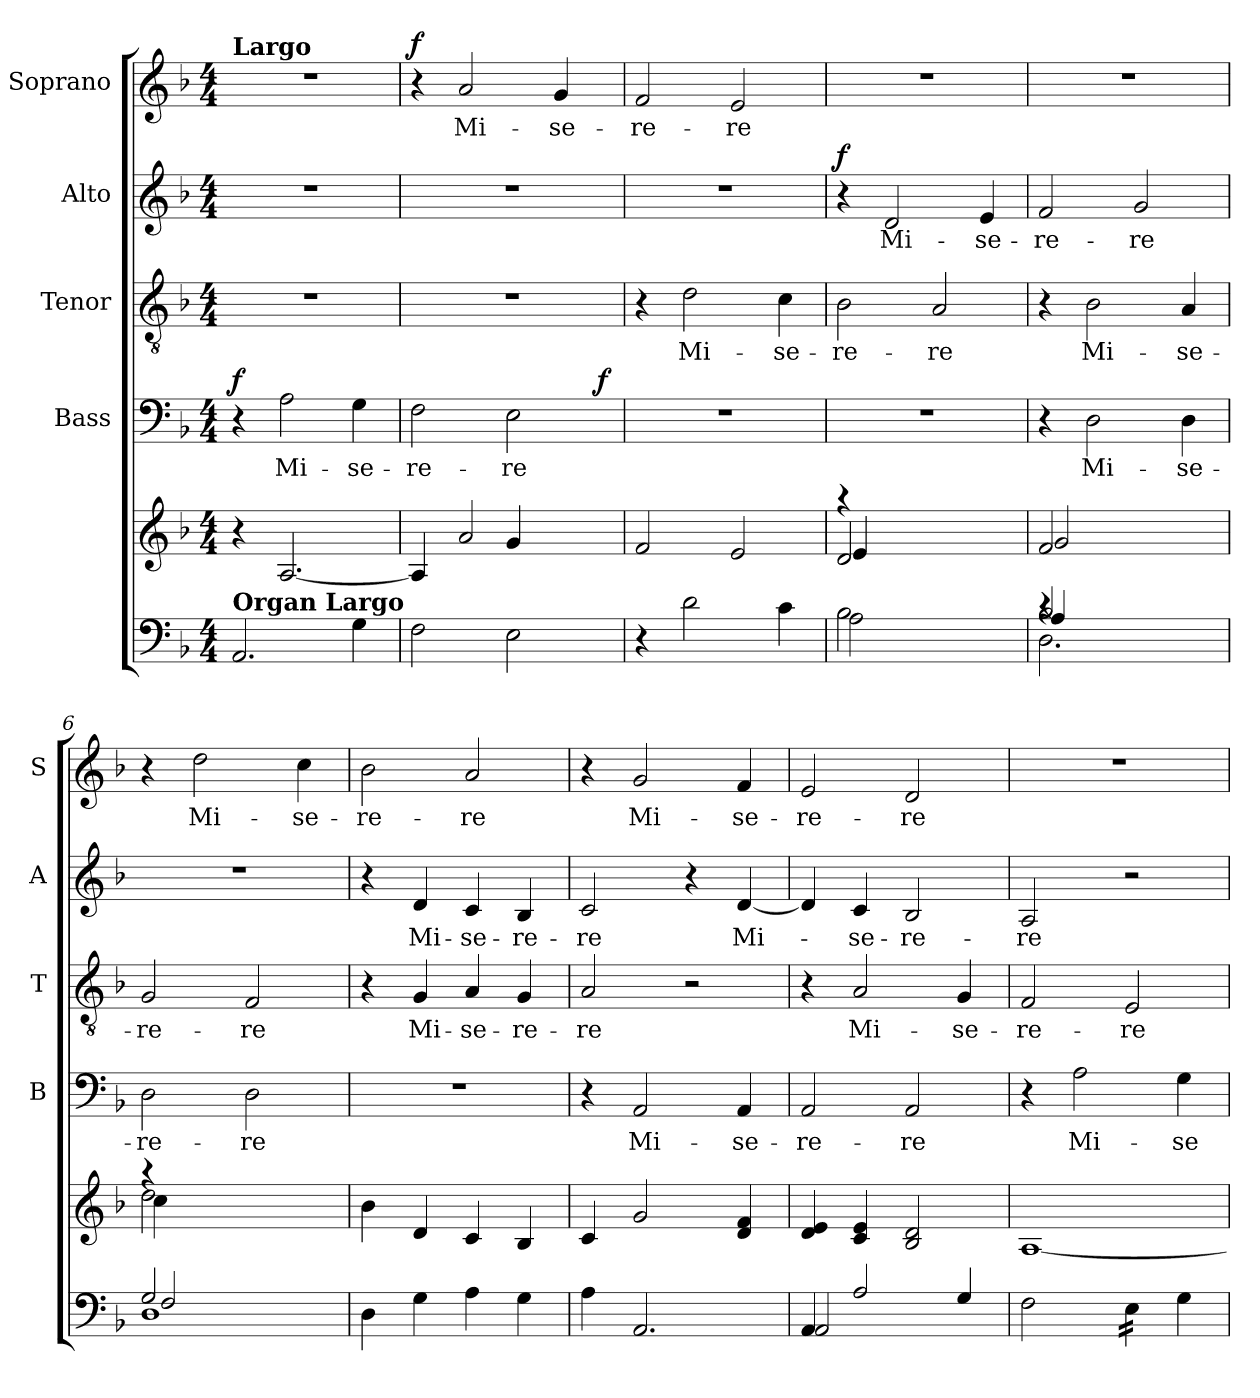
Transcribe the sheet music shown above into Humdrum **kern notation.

**kern	**kern	**kern	**text	**dynam	**kern	**text	**kern	**text	**dynam	**kern	**text	**dynam
*part5	*part5	*part4	*part4	*part4	*part3	*part3	*part2	*part2	*part2	*part1	*part1	*part1
*staff6	*staff5	*staff4	*staff4	*staff4	*staff3	*staff3	*staff2	*staff2	*staff2	*staff1	*staff1	*staff1
*	*	*I"Bass	*	*	*I"Tenor	*	*I"Alto	*	*	*I"Soprano	*	*
*	*	*I'B	*	*	*I'T	*	*I'A	*	*	*I'S	*	*
*clefF4	*clefG2	*clefF4	*	*	*clefGv2	*	*clefG2	*	*	*clefG2	*	*
*k[b-]	*k[b-]	*k[b-]	*	*	*k[b-]	*	*k[b-]	*	*	*k[b-]	*	*
*F:	*F:	*F:	*	*	*F:	*	*F:	*	*	*F:	*	*
*M4/4	*M4/4	*M4/4	*	*	*M4/4	*	*M4/4	*	*	*M4/4	*	*
=1	=1	=1	=1	=1	=1	=1	=1	=1	=1	=1	=1	=1
!	!	!	!	!	!	!	!	!	!	!LO:TX:a:B:t=Largo	!	!
!LO:TX:a:B:t=Organ Largo	!	!	!	!	!	!	!	!	!	!	!	!
!	!	!	!	!LO:DY:b	!	!	!	!	!	!	!	!
2.AA/	4r	4r	.	f	1r	.	1r	.	.	1r	.	.
!	!	!	!LO:LY:b	!	!	!	!	!	!	!	!	!
.	[<2.A/	2A\	Mi-	.	.	.	.	.	.	.	.	.
!	!	!	!LO:LY:b:rj	!	!	!	!	!	!	!	!	!
4G\	.	4G\	-se-	.	.	.	.	.	.	.	.	.
=2	=2	=2	=2	=2	=2	=2	=2	=2	=2	=2	=2	=2
*	*^	*	*	*	*	*	*	*	*	*	*	*
!	!	!	!	!LO:LY:b	!	!	!	!	!	!	!	!	!LO:DY:b
*	*	*	*^	*	*	*	*	*	*	*	*	*	*
2F\	4A/]	2ryy	2F\	2ryy	-re-	.	1r	.	1r	.	.	4r	.	f
!	!	!	!	!	!	!	!	!	!	!	!	!	!LO:LY:b	!
.	2a/	.	.	.	.	.	.	.	.	.	.	2a/	Mi-	.
!	!	!	!	!	!LO:LY:b	!	!	!	!	!	!	!	!	!
2E\	.	4g/	2E\	4ryy	-re	.	.	.	.	.	.	.	.	.
!	!	!	!	!	!	!	!	!	!	!	!	!	!LO:LY:b:rj	!
.	4ryy	4ryy	.	8ryy	.	.	.	.	.	.	.	4g/	-se-	.
.	.	.	.	32ryy	.	.	.	.	.	.	.	.	.	.
!	!	!	!	!	!	!LO:DY:a	!	!	!	!	!	!	!	!
.	.	.	.	16.ryy	.	f	.	.	.	.	.	.	.	.
=3	=3	=3	=3	=3	=3	=3	=3	=3	=3	=3	=3	=3	=3	=3
!	!	!	!	!	!	!	!	!	!	!	!	!	!LO:LY:b	!
*	*v	*v	*	*	*	*	*	*	*	*	*	*	*	*
*	*	*v	*v	*	*	*	*	*	*	*	*	*	*
4r	2f/	1r	.	.	4r	.	1r	.	.	2f/	-re-	.
!	!	!	!	!	!	!LO:LY:b	!	!	!	!	!	!
2d\	.	.	.	.	2d\	Mi-	.	.	.	.	.	.
!	!	!	!	!	!	!	!	!	!	!	!LO:LY:b	!
.	2e/	.	.	.	.	.	.	.	.	2e/	-re	.
!	!	!	!	!	!	!LO:LY:b:rj	!	!	!	!	!	!
4c\	.	.	.	.	4c\	-se-	.	.	.	.	.	.
=4	=4	=4	=4	=4	=4	=4	=4	=4	=4	=4	=4	=4
*^	*^	*	*	*	*	*	*	*	*	*	*	*
*	*	*	*^	*	*	*	*	*	*	*	*	*	*	*
!	!	!	!	!	!	!	!	!	!LO:LY:b	!	!	!LO:DY:b	!	!	!
2B-\	2A\	4raa	2d/	4e/	1r	.	.	2B-\	-re-	4r	.	f	1r	.	.
!	!	!	!	!	!	!	!	!	!	!	!LO:LY:b	!	!	!	!
.	.	2ryy	.	2ryy	.	.	.	.	.	2d/	Mi-	.	.	.	.
!	!	!	!	!	!	!	!	!	!LO:LY:b	!	!	!	!	!	!
2ryy	2ryy	.	2ryy	.	.	.	.	2A/	-re	.	.	.	.	.	.
!	!	!	!	!	!	!	!	!	!	!	!LO:LY:b:rj	!	!	!	!
.	.	4ryy	.	4ryy	.	.	.	.	.	4e/	-se-	.	.	.	.
=5	=5	=5	=5	=5	=5	=5	=5	=5	=5	=5	=5	=5	=5	=5	=5
*^	*^	*	*	*	*	*	*	*	*	*	*	*	*	*	*
!	!	!	!	!	!	!	!	!	!	!	!	!	!LO:LY:b	!	!	!	!
*	*	*	*	*	*v	*v	*	*	*	*	*	*	*	*	*	*	*
4rc	2B-/	2.D\	4A/	2f/	2g/	4r	.	.	4r	.	2f/	-re-	.	1r	.	.
!	!	!	!	!	!	!	!LO:LY:b	!	!	!LO:LY:b	!	!	!	!	!	!
4ryy	.	.	4ryy	.	.	2D\	Mi-	.	2B-\	Mi-	.	.	.	.	.	.
!	!	!	!	!	!	!	!	!	!	!	!	!LO:LY:b	!	!	!	!
2ryy	4ryy	.	2ryy	2ryy	2ryy	.	.	.	.	.	2g/	-re	.	.	.	.
!	!	!	!	!	!	!	!LO:LY:b:rj	!	!	!LO:LY:b:rj	!	!	!	!	!	!
.	4ryy	4ryy	.	.	.	4D\	-se-	.	4A/	-se-	.	.	.	.	.	.
*	*	*v	*v	*	*	*	*	*	*	*	*	*	*	*	*	*
=6	=6	=6	=6	=6	=6	=6	=6	=6	=6	=6	=6	=6	=6	=6	=6
*	*	*	*	*^	*	*	*	*	*	*	*	*	*	*	*
!	!	!	!	!	!	!	!LO:LY:b	!	!	!LO:LY:b	!	!	!	!	!	!
1D	2G/	2F/	4raa	2dd\	4cc\	2D\	-re-	.	2G/	-re-	1r	.	.	4r	.	.
!	!	!	!	!	!	!	!	!	!	!	!	!	!	!	!LO:LY:b	!
.	.	.	2ryy	.	2ryy	.	.	.	.	.	.	.	.	2dd\	Mi-	.
!	!	!	!	!	!	!	!LO:LY:b	!	!	!LO:LY:b	!	!	!	!	!	!
.	2ryy	2ryy	.	2ryy	.	2D\	-re	.	2F/	-re	.	.	.	.	.	.
!	!	!	!	!	!	!	!	!	!	!	!	!	!	!	!LO:LY:b:rj	!
.	.	.	4ryy	.	4ryy	.	.	.	.	.	.	.	.	4cc\	-se-	.
*v	*v	*v	*	*	*	*	*	*	*	*	*	*	*	*	*	*
=7	=7	=7	=7	=7	=7	=7	=7	=7	=7	=7	=7	=7	=7	=7
!	!	!	!	!	!	!	!	!	!	!	!	!	!LO:LY:b	!
*	*v	*v	*v	*	*	*	*	*	*	*	*	*	*	*
4D\	4b-\	1r	.	.	4r	.	4r	.	.	2b-\	-re-	.
!	!	!	!	!	!	!LO:LY:b	!	!LO:LY:b	!	!	!	!
4G\	4d/	.	.	.	4G/	Mi-	4d/	Mi-	.	.	.	.
!	!	!	!	!	!	!LO:LY:b	!	!LO:LY:b	!	!	!LO:LY:b	!
4A\	4c/	.	.	.	4A/	-se-	4c/	-se-	.	2a/	-re	.
!	!	!	!	!	!	!LO:LY:b:rj	!	!LO:LY:b:rj	!	!	!	!
4G\	4B-/	.	.	.	4G/	-re-	4B-/	-re-	.	.	.	.
=8	=8	=8	=8	=8	=8	=8	=8	=8	=8	=8	=8	=8
!	!	!	!	!	!	!LO:LY:b	!	!LO:LY:b	!	!	!	!
4A\	4c/	4r	.	.	2A/	-re	2c/	-re	.	4r	.	.
!	!	!	!LO:LY:b	!	!	!	!	!	!	!	!LO:LY:b	!
2.AA/	2g/	2AA/	Mi-	.	.	.	.	.	.	2g/	Mi-	.
.	.	.	.	.	2r	.	4r	.	.	.	.	.
!	!	!	!LO:LY:b:rj	!	!	!	!	!LO:LY:b	!	!	!LO:LY:b:rj	!
.	4d/ 4f/	4AA/	-se-	.	.	.	[<4d/	Mi-	.	4f/	-se-	.
=9	=9	=9	=9	=9	=9	=9	=9	=9	=9	=9	=9	=9
*^	*	*	*	*	*	*	*	*	*	*	*	*
!	!	!	!	!LO:LY:b	!	!	!	!	!	!	!	!LO:LY:b	!
4AA/	2AA/	4d/ 4e/	2AA/	-re-	.	4r	.	4d/]	.	.	2e/	-re-	.
!	!	!	!	!	!	!	!LO:LY:b	!	!LO:LY:b	!	!	!	!
2A/	.	4c/ 4e/	.	.	.	2A/	Mi-	4c/	-se-	.	.	.	.
!	!	!	!	!LO:LY:b	!	!	!	!	!LO:LY:b:rj	!	!	!LO:LY:b	!
.	2ryy	2B-/ 2d/	2AA/	-re	.	.	.	2B-/	-re-	.	2d/	-re	.
!	!	!	!	!	!	!	!LO:LY:b:rj	!	!	!	!	!	!
4G/	.	.	.	.	.	4G/	-se-	.	.	.	.	.	.
*v	*v	*	*	*	*	*	*	*	*	*	*	*	*
=10	=10	=10	=10	=10	=10	=10	=10	=10	=10	=10	=10	=10
!	!	!	!	!	!	!LO:LY:b	!	!LO:LY:b	!	!	!	!
2F\	[<1A	4r	.	.	2F/	-re-	2A/	-re	.	1r	.	.
!	!	!	!LO:LY:b	!	!	!	!	!	!	!	!	!
.	.	2A\	Mi-	.	.	.	.	.	.	.	.	.
!	!	!	!	!	!	!LO:LY:b	!	!	!	!	!	!
*tremolo	*	*	*	*	*	*	*	*	*	*	*	*
16E\LL	.	.	.	.	2E/	-re	2r	.	.	.	.	.
16E\	.	.	.	.	.	.	.	.	.	.	.	.
16E\	.	.	.	.	.	.	.	.	.	.	.	.
16E\JJ	.	.	.	.	.	.	.	.	.	.	.	.
*Xtremolo	*	*	*	*	*	*	*	*	*	*	*	*
!	!	!	!LO:LY:b	!	!	!	!	!	!	!	!	!
4G\	.	4G\	-se-	.	.	.	.	.	.	.	.	.
=	=	=	=	=	=	=	=	=	=	=	=	=
*-	*-	*-	*-	*-	*-	*-	*-	*-	*-	*-	*-	*-
